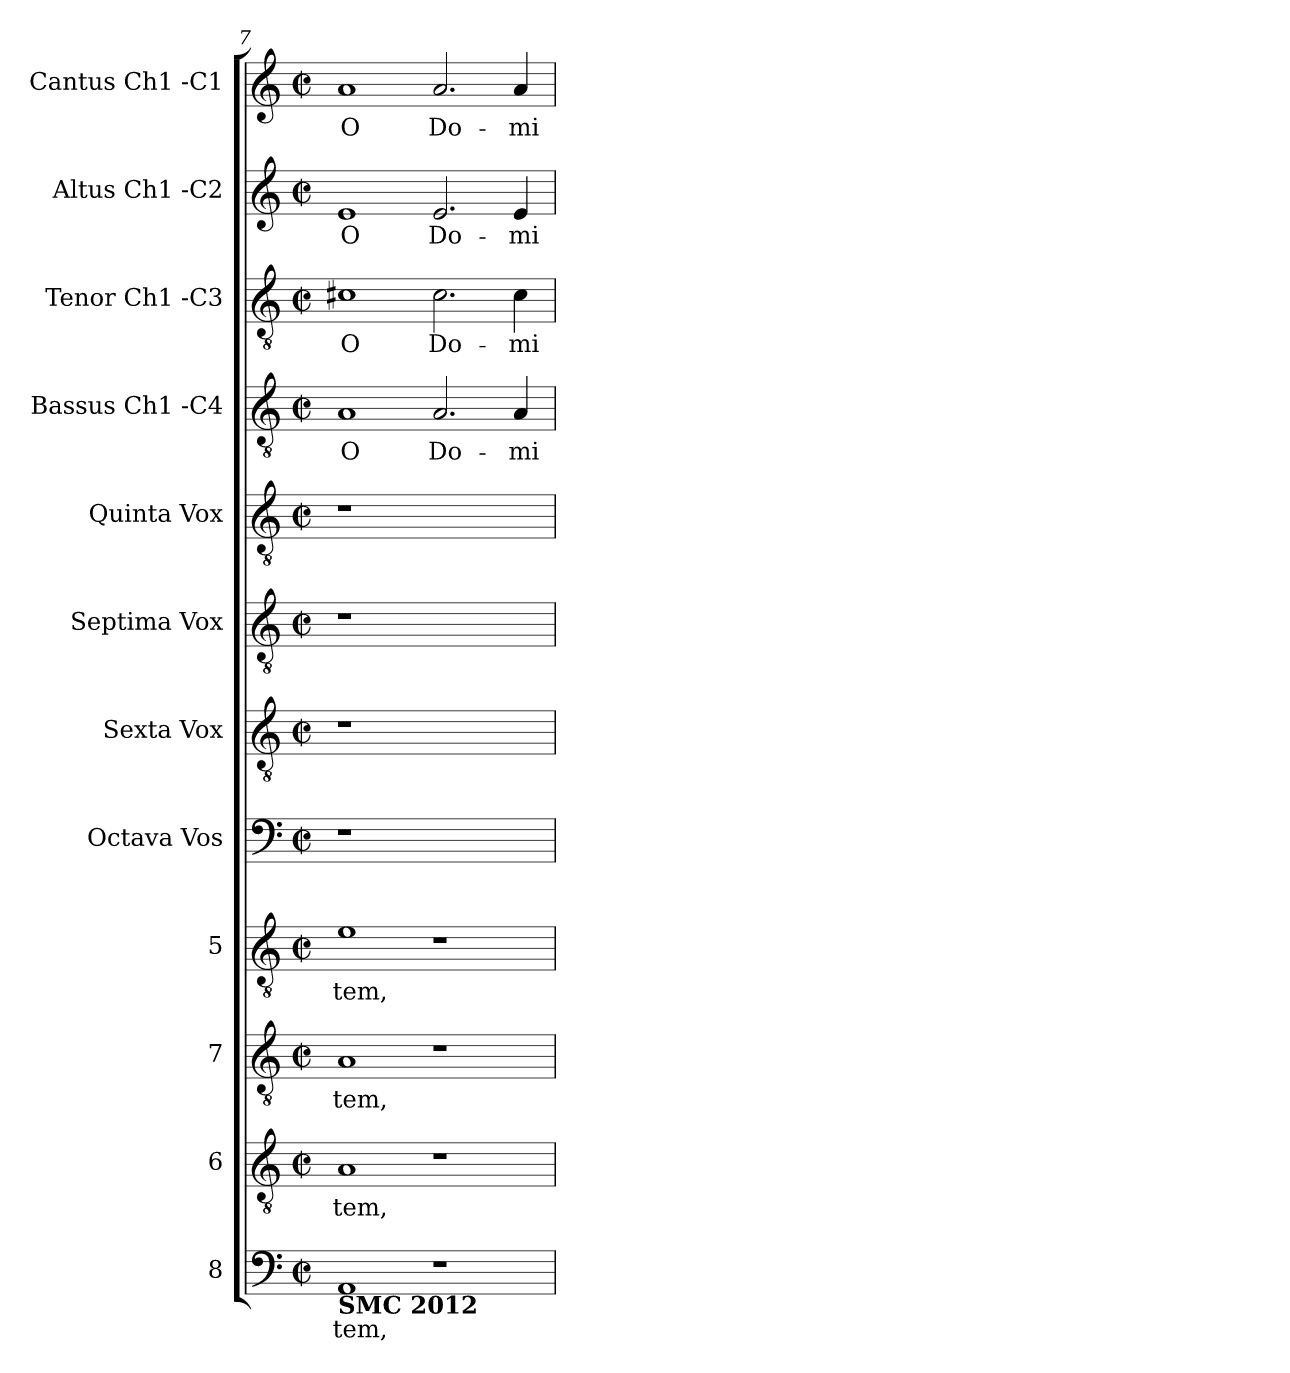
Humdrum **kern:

**kern	**text	**kern	**text	**kern	**text	**kern	**text	**kern	**kern	**kern	**kern	**kern	**text	**kern	**text	**kern	**text	**kern	**text
*part12	*part12	*part11	*part11	*part10	*part10	*part9	*part9	*part8	*part7	*part6	*part5	*part4	*part4	*part3	*part3	*part2	*part2	*part1	*part1
*staff12	*staff12	*staff11	*staff11	*staff10	*staff10	*staff9	*staff9	*staff8	*staff7	*staff6	*staff5	*staff4	*staff4	*staff3	*staff3	*staff2	*staff2	*staff1	*staff1
*I"8	*	*I"6	*	*I"7	*	*I"5	*	*I"Octava  Vos	*I"Sexta  Vox	*I"Septima  Vox	*I"Quinta  Vox	*I"Bassus  Ch1 -C4	*	*I"Tenor  Ch1 -C3	*	*I"Altus  Ch1 -C2	*	*I"Cantus  Ch1 -C1	*
*	*	*	*	*	*	*	*	*	*	*	*	*I'B	*	*I'T	*	*I'A	*	*I'C	*
*clefF4	*	*clefGv2	*	*clefGv2	*	*clefGv2	*	*clefF4	*clefGv2	*clefGv2	*clefGv2	*clefGv2	*	*clefGv2	*	*clefG2	*	*clefG2	*
*k[]	*	*k[]	*	*k[]	*	*k[]	*	*k[]	*k[]	*k[]	*k[]	*k[]	*	*k[]	*	*k[]	*	*k[]	*
*C:	*	*C:	*	*C:	*	*C:	*	*C:	*C:	*C:	*C:	*C:	*	*C:	*	*C:	*	*C:	*
*M2/2	*	*M2/2	*	*M2/2	*	*M2/2	*	*M2/2	*M2/2	*M2/2	*M2/2	*M2/2	*	*M2/2	*	*M2/2	*	*M2/2	*
*met(c|)	*	*met(c|)	*	*met(c|)	*	*met(c|)	*	*met(c|)	*met(c|)	*met(c|)	*met(c|)	*met(c|)	*	*met(c|)	*	*met(c|)	*	*met(c|)	*
=7	=7	=7	=7	=7	=7	=7	=7	=7	=7	=7	=7	=7	=7	=7	=7	=7	=7	=7	=7
!LO:TX:b:B:t=SMC 2012	!	!	!	!	!	!	!	!	!	!	!	!	!	!	!	!	!	!	!
!	!LO:LY:b:cj	!	!LO:LY:b:cj	!	!LO:LY:b:cj	!	!LO:LY:b:cj	!	!	!	!	!	!LO:LY:b:cj	!	!LO:LY:b:cj	!	!LO:LY:b:cj	!	!LO:LY:b:cj
1AA	-tem,	1A	-tem,	1A	-tem,	1e	-tem,	1r	1r	1r	1r	1A	O	1c#X	O	1e	O	1a	O
!	!	!	!	!	!	!	!	!	!	!	!	!	!LO:LY:b:cj	!	!LO:LY:b:cj	!	!LO:LY:b:cj	!	!LO:LY:b:cj
1r	.	1r	.	1r	.	1r	.	1ryy	1ryy	1ryy	1ryy	2.A/	Do-	2.c#\	Do-	2.e/	Do-	2.a/	Do-
!	!	!	!	!	!	!	!	!	!	!	!	!	!LO:LY:b:cj	!	!LO:LY:b:cj	!	!LO:LY:b:cj	!	!LO:LY:b:cj
.	.	.	.	.	.	.	.	.	.	.	.	4A/	-mi-	4c#\	-mi-	4e/	-mi-	4a/	-mi-
=	=	=	=	=	=	=	=	=	=	=	=	=	=	=	=	=	=	=	=
*-	*-	*-	*-	*-	*-	*-	*-	*-	*-	*-	*-	*-	*-	*-	*-	*-	*-	*-	*-
